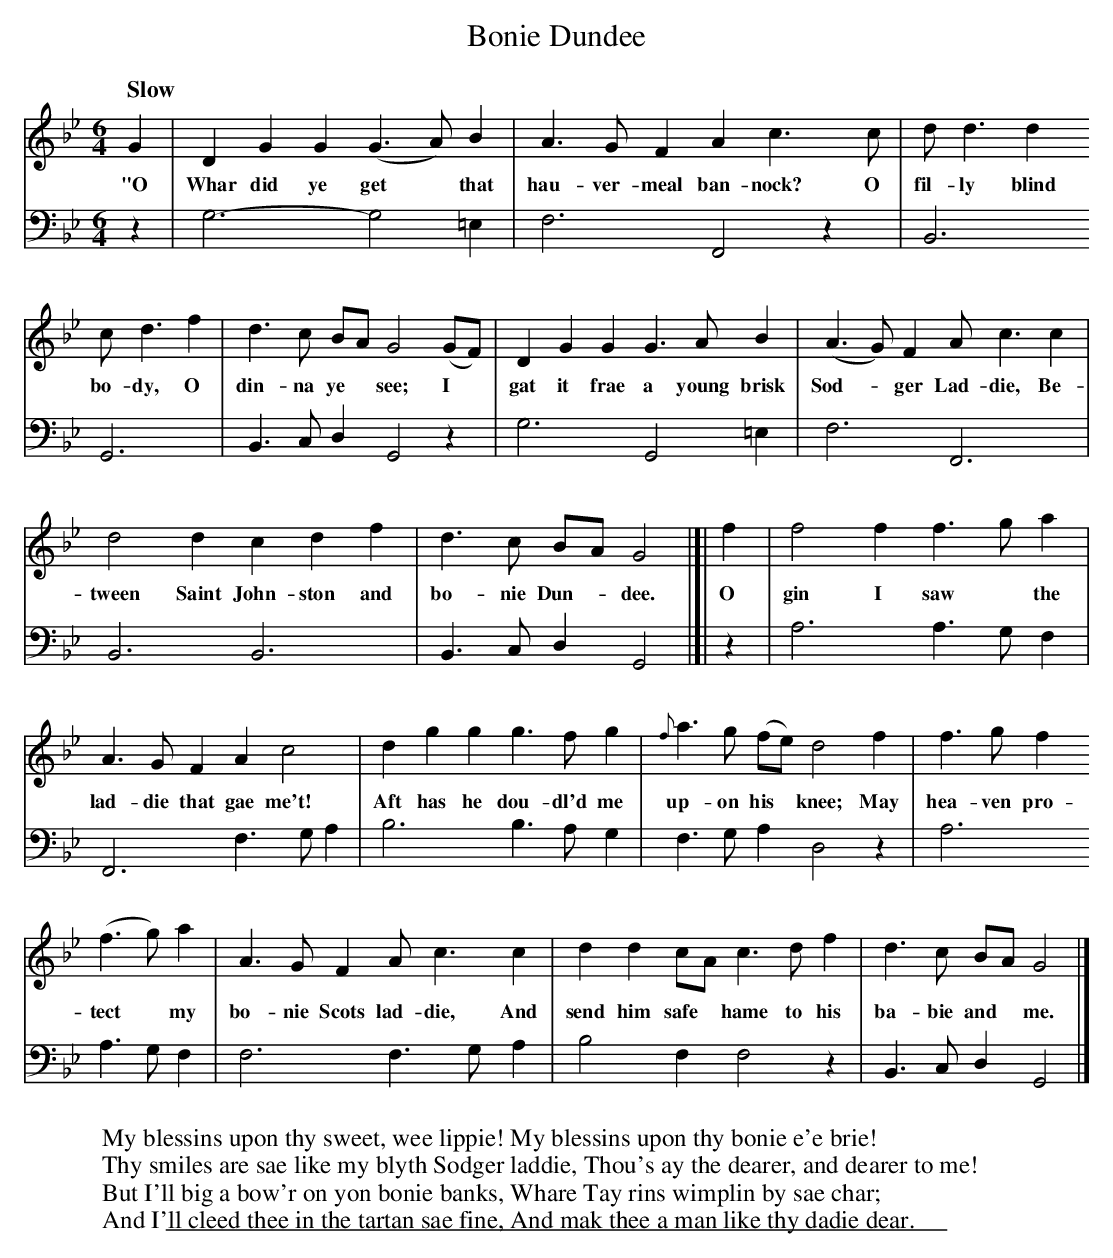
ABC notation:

X:1
T: Bonie Dundee
Q: "Slow"
M: 6/4
L: 1/8
K: Gm
V: 1 staves=2
G2 | D2 G2 G2 (G3 A) B2 | A3 G F2 A2 c3 c | d d3 d2
w: "O Whar did ye get* that hau-ver-meal ban-nock? O fil-ly blind
c d3 f2 | d3 c BA G4 (GF) | D2 G2 G2 G3 AB2 | (A3 G) F2 A c3 c2 |
w: bo-dy, O din-na ye* see; I* gat it frae a young brisk Sod-*ger Lad-die, Be-
d4 d2 c2 d2 f2 | d3 c BA G4 |]| f2 | f4 f2 f3 g a2 |
w: tween Saint John-ston and bo-nie Dun-*dee. O gin I saw* the
A3 G F2 A2 c4 | d2 g2 g2 g3 f g2 | {f}a3 g (fe) d4 f2 | f3 g f2
w: lad-die that gae me't! Aft has he dou-dl'd me up-on his* knee; May hea-ven pro-
(f3 g) a2 | A3 G F2 A c3 c2 | d2 d2 cA c3 d f2 | d3 c BA G4 |]
w: tect* my bo-nie Scots lad-die, And send him safe* hame to his ba-bie and* me.
V: 2 clef=bass middle=d
z2 | g6- g4=e2 | f6 F4z2 | B6
G6 | B3 cd2 G4z2 | g6 G4=e2 | f6 F6 |
B6 B6 | B3cd2 G4 |]| z2 | a6 a3gf2 |
F6 f3ga2 | b6 b3ag2 | f3ga2 d4z2 | a6
a3gf2 | f6 f3ga2 | b4f2 f4z2 | B3cd2 G4 |]
W: My blessins upon thy sweet, wee lippie! My blessins upon thy bonie e'e brie!
W: Thy smiles are sae like my blyth Sodger laddie, Thou's ay the dearer, and dearer to me!
W: But I'll big a bow'r on yon bonie banks, Whare Tay rins wimplin by sae char;
W: And I'll cleed thee in the tartan sae fine, And mak thee a man like thy dadie dear.
